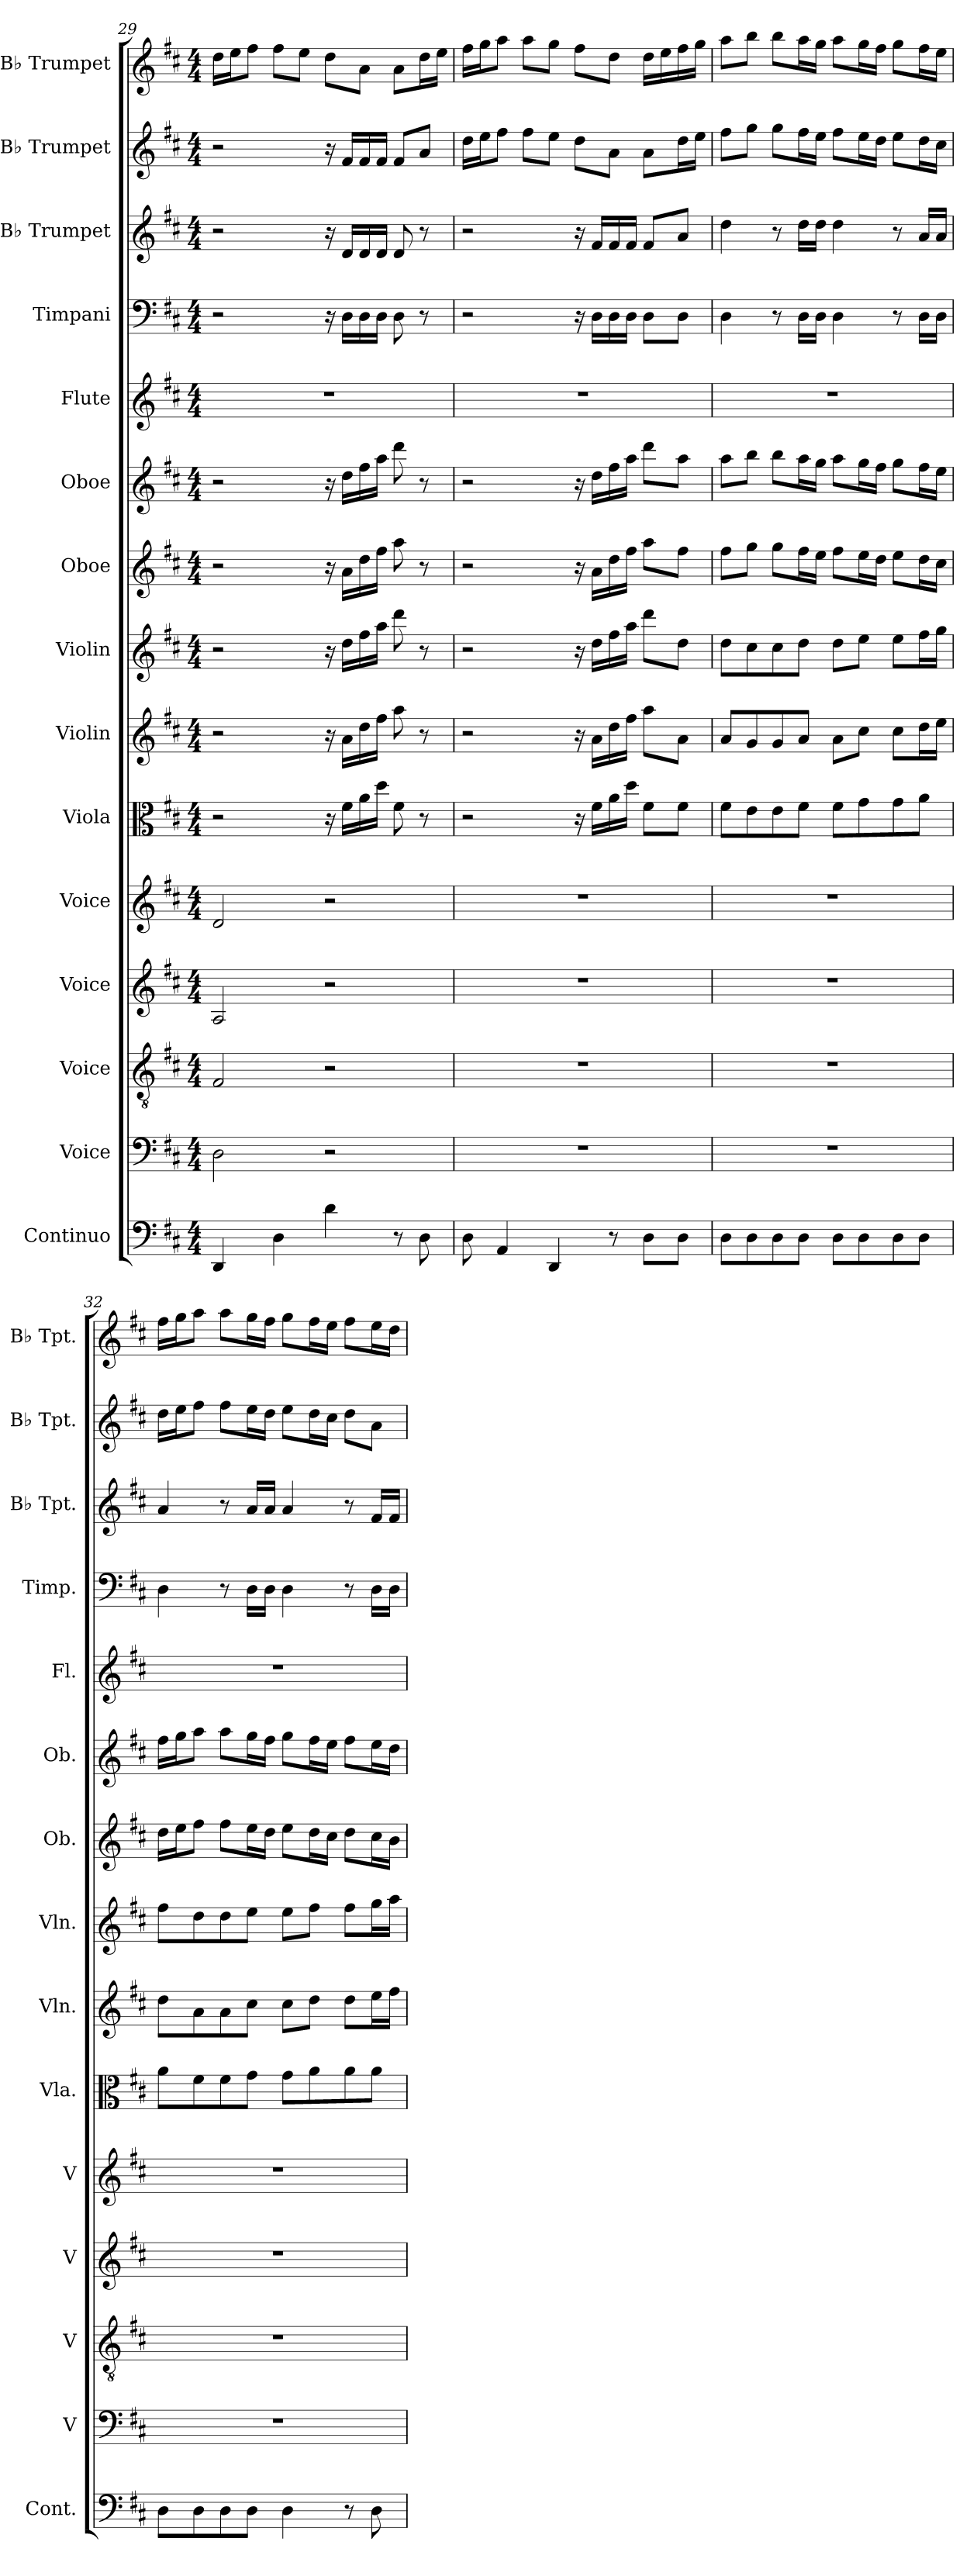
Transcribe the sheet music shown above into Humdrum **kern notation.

**kern	**kern	**kern	**kern	**kern	**kern	**kern	**kern	**kern	**kern	**kern	**kern	**kern	**kern	**kern
*part15	*part14	*part13	*part12	*part11	*part10	*part9	*part8	*part7	*part6	*part5	*part4	*part3	*part2	*part1
*staff15	*staff14	*staff13	*staff12	*staff11	*staff10	*staff9	*staff8	*staff7	*staff6	*staff5	*staff4	*staff3	*staff2	*staff1
*I"Continuo	*I"Voice	*I"Voice	*I"Voice	*I"Voice	*I"Viola	*I"Violin	*I"Violin	*I"Oboe	*I"Oboe	*I"Flute	*I"Timpani	*I"B♭ Trumpet	*I"B♭ Trumpet	*I"B♭ Trumpet
*I'Cont.	*I'V	*I'V	*I'V	*I'V	*I'Vla.	*I'Vln.	*I'Vln.	*I'Ob.	*I'Ob.	*I'Fl.	*I'Timp.	*I'B♭ Tpt.	*I'B♭ Tpt.	*I'B♭ Tpt.
*clefF4	*clefF4	*clefGv2	*clefG2	*clefG2	*clefC3	*clefG2	*clefG2	*clefG2	*clefG2	*clefG2	*clefF4	*clefG2	*clefG2	*clefG2
*	*	*	*	*	*	*	*	*	*	*	*	*ITrd1c2	*ITrd1c2	*ITrd1c2
*k[f#c#]	*k[f#c#]	*k[f#c#]	*k[f#c#]	*k[f#c#]	*k[f#c#]	*k[f#c#]	*k[f#c#]	*k[f#c#]	*k[f#c#]	*k[f#c#]	*k[f#c#]	*k[]	*k[]	*k[]
*M4/4	*M4/4	*M4/4	*M4/4	*M4/4	*M4/4	*M4/4	*M4/4	*M4/4	*M4/4	*M4/4	*M4/4	*M4/4	*M4/4	*M4/4
=29	=29	=29	=29	=29	=29	=29	=29	=29	=29	=29	=29	=29	=29	=29
4DD	2D	2F#	2A	2d	2r	2r	2r	2r	2r	1r	2r	2r	2r	16ccLL
.	.	.	.	.	.	.	.	.	.	.	.	.	.	16ddJ
.	.	.	.	.	.	.	.	.	.	.	.	.	.	8eeJ
4D	.	.	.	.	.	.	.	.	.	.	.	.	.	8eeL
.	.	.	.	.	.	.	.	.	.	.	.	.	.	8ddJ
4d	2r	2r	2r	2r	16r	16r	16r	16r	16r	.	16r	16r	16r	8ccL
.	.	.	.	.	16f#LL	16aLL	16ddLL	16aLL	16ddLL	.	16DLL	16cLL	16eLL	.
.	.	.	.	.	16a	16dd	16ff#	16dd	16ff#	.	16D	16c	16e	8gJ
.	.	.	.	.	16ddJJ	16ff#JJ	16aaJJ	16ff#JJ	16aaJJ	.	16DJJ	16cJJ	16eJJ	.
8r	.	.	.	.	8f#	8aa	8ddd	8aa	8ddd	.	8D	8c	8eL	8gL
8D	.	.	.	.	8r	8r	8r	8r	8r	.	8r	8r	8gJ	16ccL
.	.	.	.	.	.	.	.	.	.	.	.	.	.	16ddJJ
=30	=30	=30	=30	=30	=30	=30	=30	=30	=30	=30	=30	=30	=30	=30
8D	1r	1r	1r	1r	2r	2r	2r	2r	2r	1r	2r	2r	16ccLL	16eeLL
.	.	.	.	.	.	.	.	.	.	.	.	.	16ddJ	16ffJ
4AA	.	.	.	.	.	.	.	.	.	.	.	.	8eeJ	8ggJ
.	.	.	.	.	.	.	.	.	.	.	.	.	8eeL	8ggL
4DD	.	.	.	.	.	.	.	.	.	.	.	.	8ddJ	8ffJ
.	.	.	.	.	16r	16r	16r	16r	16r	.	16r	16r	8ccL	8eeL
.	.	.	.	.	16f#LL	16aLL	16ddLL	16aLL	16ddLL	.	16DLL	16eLL	.	.
8r	.	.	.	.	16a	16dd	16ff#	16dd	16ff#	.	16D	16e	8gJ	8ccJ
.	.	.	.	.	16ddJJ	16ff#JJ	16aaJJ	16ff#JJ	16aaJJ	.	16DJJ	16eJJ	.	.
8DL	.	.	.	.	8f#L	8aaL	8dddL	8aaL	8dddL	.	8DL	8eL	8gL	16ccLL
.	.	.	.	.	.	.	.	.	.	.	.	.	.	16dd
8DJ	.	.	.	.	8f#J	8aJ	8ddJ	8ff#J	8aaJ	.	8DJ	8gJ	16ccL	16ee
.	.	.	.	.	.	.	.	.	.	.	.	.	16ddJJ	16ffJJ
=31	=31	=31	=31	=31	=31	=31	=31	=31	=31	=31	=31	=31	=31	=31
8DL	1r	1r	1r	1r	8f#L	8aL	8ddL	8ff#L	8aaL	1r	4D	4cc	8eeL	8ggL
8D	.	.	.	.	8e	8g	8cc#	8ggJ	8bbJ	.	.	.	8ffJ	8aaJ
8D	.	.	.	.	8e	8g	8cc#	8ggL	8bbL	.	8r	8r	8ffL	8aaL
8DJ	.	.	.	.	8f#J	8aJ	8ddJ	16ff#L	16aaL	.	16DLL	16ccLL	16eeL	16ggL
.	.	.	.	.	.	.	.	16eeJJ	16ggJJ	.	16DJJ	16ccJJ	16ddJJ	16ffJJ
8DL	.	.	.	.	8f#L	8aL	8ddL	8ff#L	8aaL	.	4D	4cc	8eeL	8ggL
8D	.	.	.	.	8g	8cc#J	8eeJ	16eeL	16ggL	.	.	.	16ddL	16ffL
.	.	.	.	.	.	.	.	16ddJJ	16ff#JJ	.	.	.	16ccJJ	16eeJJ
8D	.	.	.	.	8g	8cc#L	8eeL	8eeL	8ggL	.	8r	8r	8ddL	8ffL
8DJ	.	.	.	.	8aJ	16ddL	16ff#L	16ddL	16ff#L	.	16DLL	16gLL	16ccL	16eeL
.	.	.	.	.	.	16eeJJ	16ggJJ	16cc#JJ	16eeJJ	.	16DJJ	16gJJ	16bJJ	16ddJJ
=32	=32	=32	=32	=32	=32	=32	=32	=32	=32	=32	=32	=32	=32	=32
8DL	1r	1r	1r	1r	8aL	8ddL	8ff#L	16ddLL	16ff#LL	1r	4D	4g	16ccLL	16eeLL
.	.	.	.	.	.	.	.	16eeJ	16ggJ	.	.	.	16ddJ	16ffJ
8D	.	.	.	.	8f#	8a	8dd	8ff#J	8aaJ	.	.	.	8eeJ	8ggJ
8D	.	.	.	.	8f#	8a	8dd	8ff#L	8aaL	.	8r	8r	8eeL	8ggL
8DJ	.	.	.	.	8gJ	8cc#J	8eeJ	16eeL	16ggL	.	16DLL	16gLL	16ddL	16ffL
.	.	.	.	.	.	.	.	16ddJJ	16ff#JJ	.	16DJJ	16gJJ	16ccJJ	16eeJJ
4D	.	.	.	.	8gL	8cc#L	8eeL	8eeL	8ggL	.	4D	4g	8ddL	8ffL
.	.	.	.	.	8a	8ddJ	8ff#J	16ddL	16ff#L	.	.	.	16ccL	16eeL
.	.	.	.	.	.	.	.	16cc#JJ	16eeJJ	.	.	.	16bJJ	16ddJJ
8r	.	.	.	.	8a	8ddL	8ff#L	8ddL	8ff#L	.	8r	8r	8ccL	8eeL
8D	.	.	.	.	8aJ	16eeL	16ggL	16cc#L	16eeL	.	16DLL	16eLL	8gJ	16ddL
.	.	.	.	.	.	16ff#JJ	16aaJJ	16bJJ	16ddJJ	.	16DJJ	16eJJ	.	16ccJJ
=	=	=	=	=	=	=	=	=	=	=	=	=	=	=
*-	*-	*-	*-	*-	*-	*-	*-	*-	*-	*-	*-	*-	*-	*-
